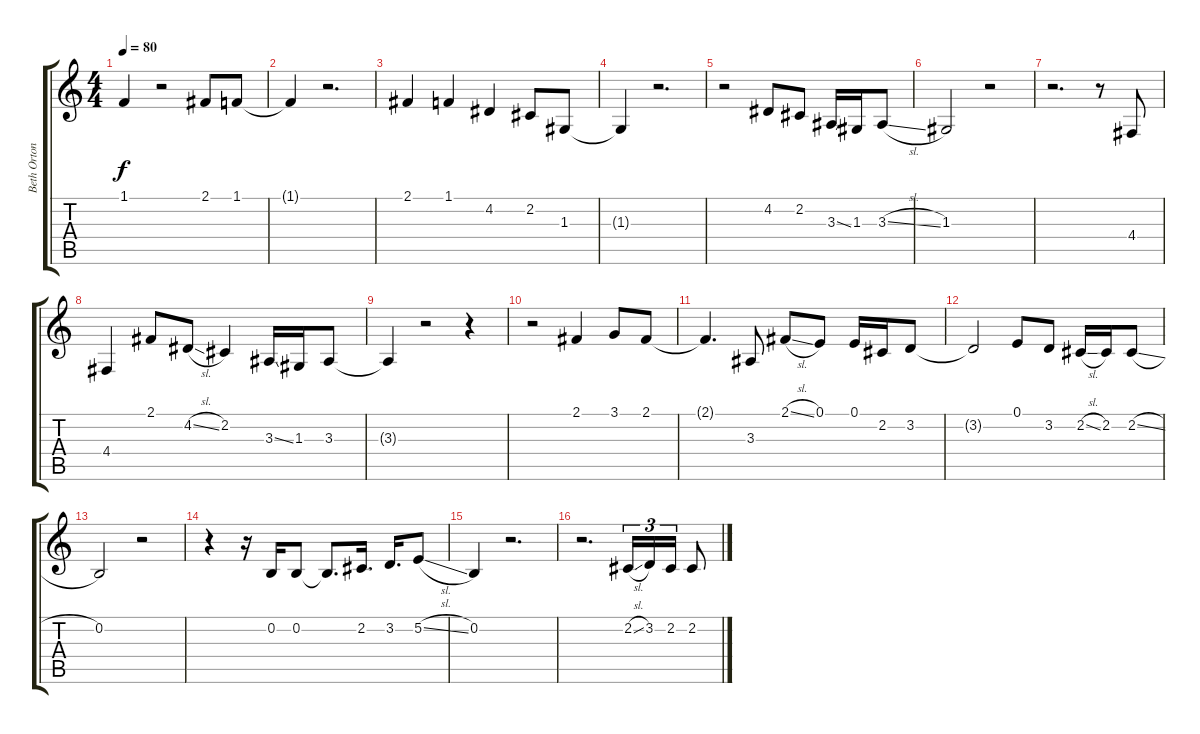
\track ("Beth Orton" "Beth Orton") {instrument viola}
\staff {score tabs}
\tuning (E4 B3 G3 D3 A2 E2) {hide}
\ts (4 4)
\tempo 80
\clef g2
\ks c
1.1{t}.4{dy f} r.2 2.1.8 1.1.8 |
1.1{t}.4 r.2{d} |
2.1.4 1.1.4 4.2.4 2.2.8 1.3.8 |
1.3{t}.4 r.2{d} |
r.2 4.2.8 2.2.8 3.3{ss}.16 1.3.16 3.3{sl}.8 |
1.3.2 r.2 |
r.2{d} r.8 4.4.8 |
4.4.4 2.1.8 4.2{sl}.8 2.2.4 3.3{ss}.16 1.3.16 3.3.8 |
3.3{t}.4 r.2 r.4 |
r.2 2.1.4 3.1.8 2.1.8 |
2.1{t}.4{d} 3.3.8 2.1{sl}.8 0.1.8 0.1.16 2.2.16 3.2.8 |
3.2{t}.2 0.1.8 3.2.8 2.2{sl}.16 2.2.16 2.2{sl}.8 |
0.2.2 r.2 |
r.4 r.16 0.2.16 0.2.8 0.2{t}.8{d} 2.2.16{d} 3.2.16{d} 5.2{sl}.8 |
0.2.4 r.2{d} |
r.2{d} 2.2{sl}.16{tu (3 2)} 3.2.16{tu (3 2)} 2.2.16{tu (3 2)} 2.2.8
